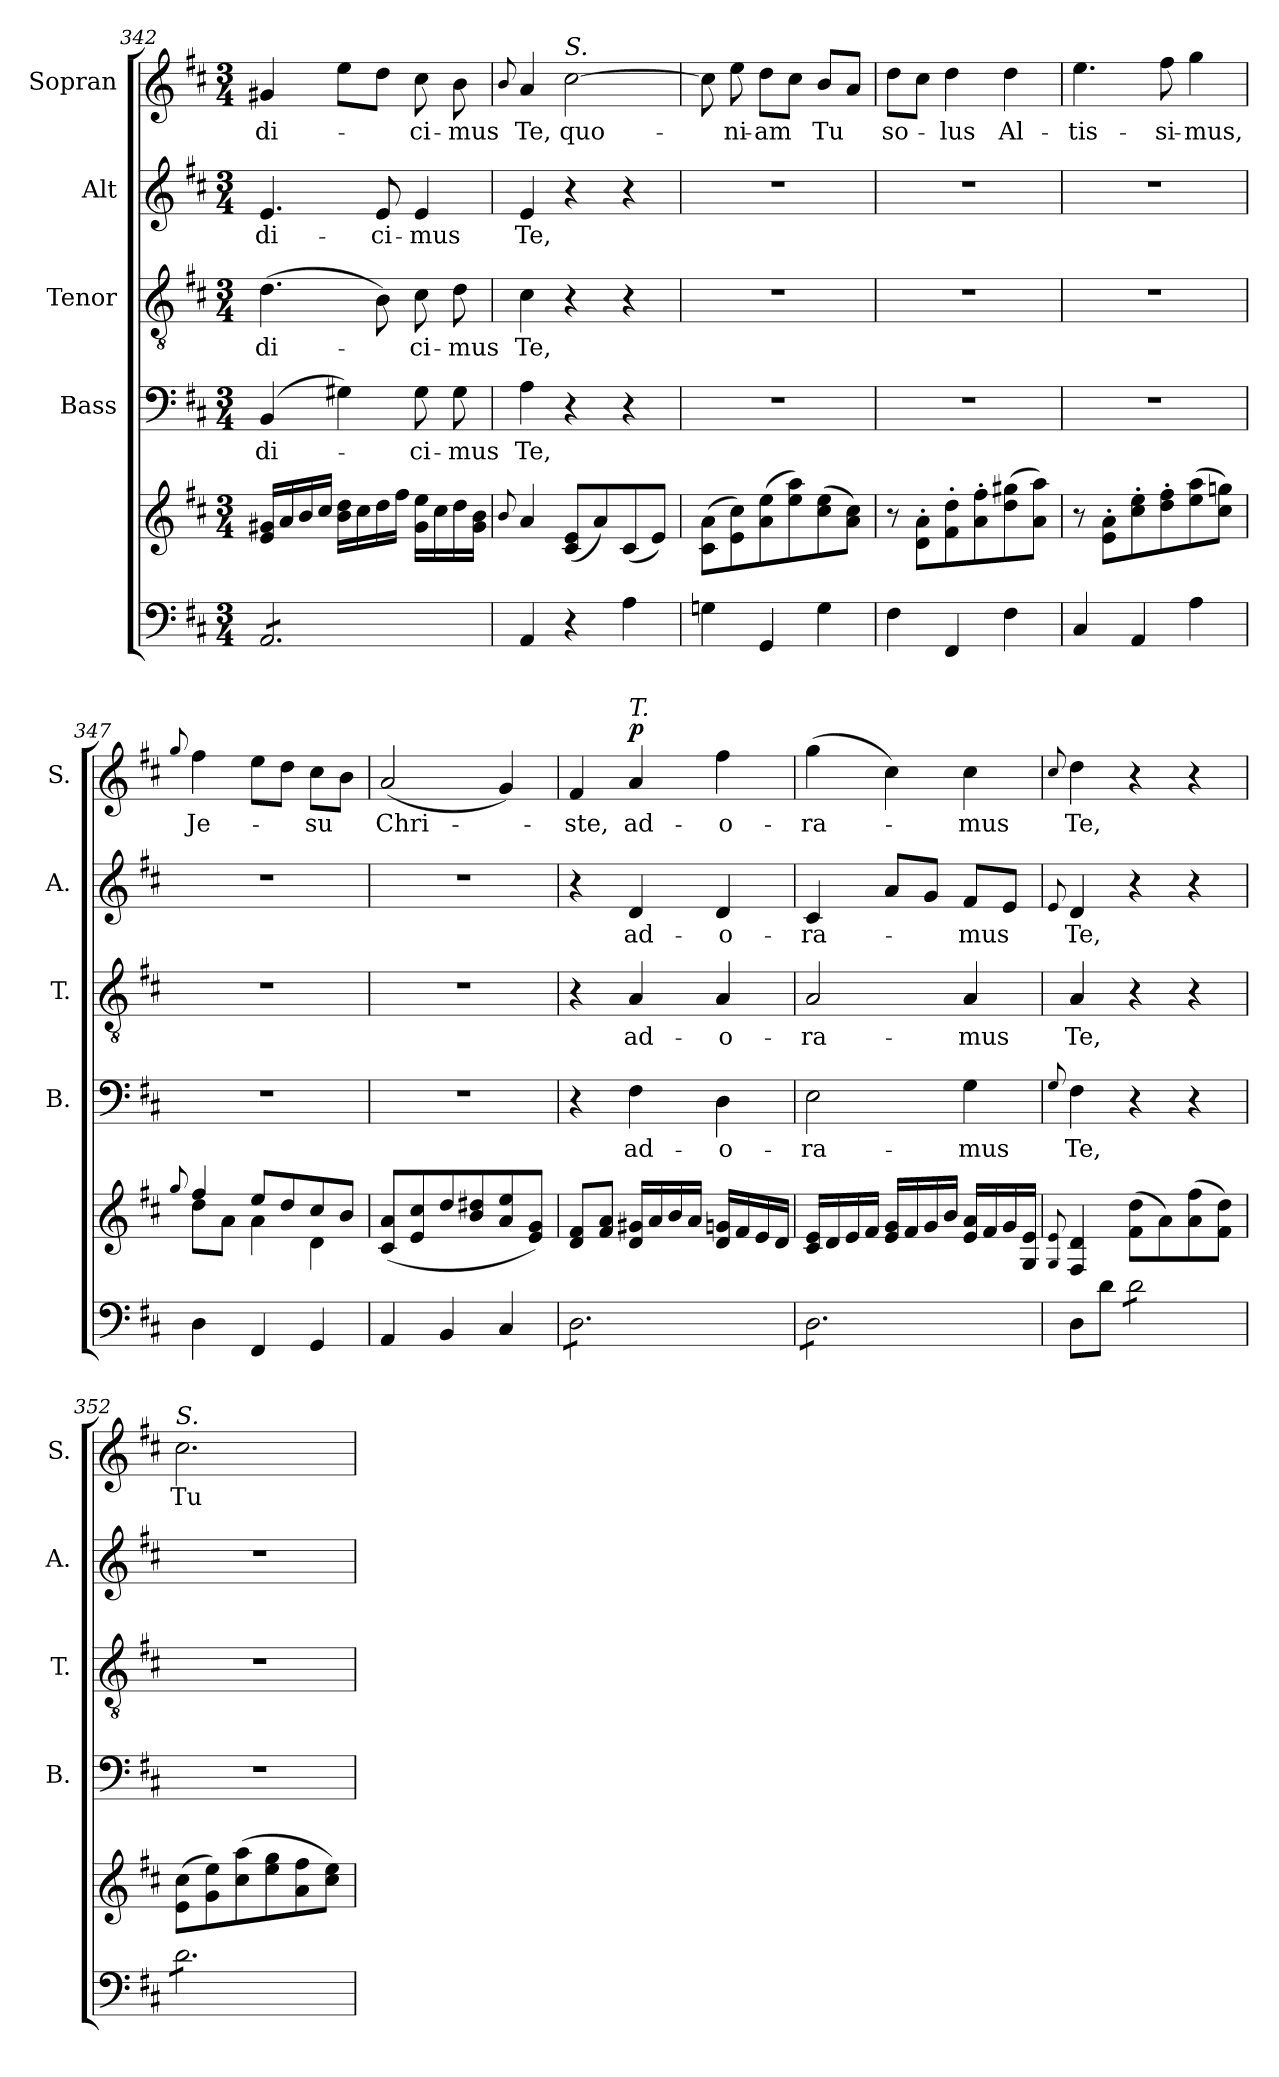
**kern	**kern	**kern	**text	**kern	**text	**kern	**text	**kern	**text	**dynam
*part5	*part5	*part4	*part4	*part3	*part3	*part2	*part2	*part1	*part1	*part1
*staff6	*staff5	*staff4	*staff4	*staff3	*staff3	*staff2	*staff2	*staff1	*staff1	*staff1
*	*	*I"Bass	*	*I"Tenor	*	*I"Alt	*	*I"Sopran	*	*
*	*	*I'B.	*	*I'T.	*	*I'A.	*	*I'S.	*	*
*clefF4	*clefG2	*clefF4	*	*clefGv2	*	*clefG2	*	*clefG2	*	*
*k[f#c#]	*k[f#c#]	*k[f#c#]	*	*k[f#c#]	*	*k[f#c#]	*	*k[f#c#]	*	*
*D:	*D:	*D:	*	*D:	*	*D:	*	*D:	*	*
*M3/4	*M3/4	*M3/4	*	*M3/4	*	*M3/4	*	*M3/4	*	*
=342	=342	=342	=342	=342	=342	=342	=342	=342	=342	=342
!	!	!	!LO:LY:b	!	!LO:LY:b	!	!LO:LY:b	!	!LO:LY:b	!
*tremolo	*	*	*	*	*	*	*	*	*	*
8AA/L	16e/ 16g#X/LL	(4BB/	-di-	(>4.d\	-di-	4.e/	-di-	4g#X/	-di-	.
.	16a/	.	.	.	.	.	.	.	.	.
8AA/	16b/	.	.	.	.	.	.	.	.	.
.	16cc#/JJ	.	.	.	.	.	.	.	.	.
8AA/	16b\ 16dd\LL	4G#X\)	.	.	.	.	.	8ee\L	.	.
.	16cc#\	.	.	.	.	.	.	.	.	.
!	!	!	!	!	!	!	!LO:LY:b	!	!	!
8AA/	16dd\	.	.	8B\)	.	8e/	-ci-	8dd\J	.	.
.	16ff#\JJ	.	.	.	.	.	.	.	.	.
!	!	!	!LO:LY:b	!	!LO:LY:b	!	!LO:LY:b	!	!LO:LY:b	!
8AA/	16g#\ 16ee\LL	8G#\	-ci-	8c#\	-ci-	4e/	-mus	8cc#\	-ci-	.
.	16cc#\	.	.	.	.	.	.	.	.	.
!	!	!	!LO:LY:b	!	!LO:LY:b	!	!	!	!LO:LY:b	!
8AA/J	16dd\	8G#\	-mus	8d\	-mus	.	.	8b\	-mus	.
*Xtremolo	*	*	*	*	*	*	*	*	*	*
.	16g#\ 16b\JJ	.	.	.	.	.	.	.	.	.
=343	=343	=343	=343	=343	=343	=343	=343	=343	=343	=343
.	8qqb/	.	.	.	.	.	.	8qqb/	.	.
!	!	!	!LO:LY:b	!	!LO:LY:b	!	!LO:LY:b	!	!LO:LY:b	!
4AA/	4a/	4A\	Te,	4c#\	Te,	4e/	Te,	4a/	Te,	.
!	!	!	!	!	!	!	!	!LO:TX:a:i:t=S.	!	!
!	!	!	!	!	!	!	!	!	!LO:LY:b	!
4r	(<8c#/ 8e/L	4r	.	4r	.	4r	.	[2cc#\	quo-	.
.	8a/)	.	.	.	.	.	.	.	.	.
4A\	(<8c#/	4r	.	4r	.	4r	.	.	.	.
.	8e/J)	.	.	.	.	.	.	.	.	.
=344	=344	=344	=344	=344	=344	=344	=344	=344	=344	=344
4Gn\	(>8c#\ 8a\L	2.r	.	2.r	.	2.r	.	8cc#\]	.	.
!	!	!	!	!	!	!	!	!	!LO:LY:b	!
.	8e\ 8cc#\)	.	.	.	.	.	.	8ee\	-ni-	.
!	!	!	!	!	!	!	!	!	!LO:LY:b	!
4GG/	(>8a\ 8ee\	.	.	.	.	.	.	8dd\L	-am	.
.	8ee\ 8aa\)	.	.	.	.	.	.	8cc#\J	.	.
!	!	!	!	!	!	!	!	!	!LO:LY:b	!
4G\	(>8cc#\ 8ee\	.	.	.	.	.	.	8b/L	Tu	.
.	8a\ 8cc#\J)	.	.	.	.	.	.	8a/J	.	.
=345	=345	=345	=345	=345	=345	=345	=345	=345	=345	=345
!	!	!	!	!	!	!	!	!	!LO:LY:b	!
4F#\	8r	2.r	.	2.r	.	2.r	.	8dd\L	so-	.
.	8d\'> 8a\'>L	.	.	.	.	.	.	8cc#\J	.	.
!	!	!	!	!	!	!	!	!	!LO:LY:b	!
4FF#/	8f#\'> 8dd\'>	.	.	.	.	.	.	4dd\	-lus	.
.	8a\'> 8ff#\'>	.	.	.	.	.	.	.	.	.
!	!	!	!	!	!	!	!	!	!LO:LY:b	!
4F#\	(>8dd\ 8gg#X\	.	.	.	.	.	.	4dd\	Al-	.
.	8a\ 8aa\J)	.	.	.	.	.	.	.	.	.
!!LO:LB:g=z
=346	=346	=346	=346	=346	=346	=346	=346	=346	=346	=346
!	!	!	!	!	!	!	!	!	!LO:LY:b	!
4C#/	8r	2.r	.	2.r	.	2.r	.	4.ee\	-tis-	.
.	8e\'> 8a\'>L	.	.	.	.	.	.	.	.	.
4AA/	8cc#\'> 8ee\'>	.	.	.	.	.	.	.	.	.
!	!	!	!	!	!	!	!	!	!LO:LY:b	!
.	8dd\'> 8ff#\'>	.	.	.	.	.	.	8ff#\	-si-	.
!	!	!	!	!	!	!	!	!	!LO:LY:b	!
4A\	(>8ee\ 8aa\	.	.	.	.	.	.	4gg\	-mus,	.
.	8cc#\ 8ggn\J)	.	.	.	.	.	.	.	.	.
=347	=347	=347	=347	=347	=347	=347	=347	=347	=347	=347
.	8qqgg/	.	.	.	.	.	.	8qqgg/	.	.
*	*^	*	*	*	*	*	*	*	*	*
!	!	!	!	!	!	!	!	!	!	!LO:LY:b	!
4D\	4ff#/	8dd\L	2.r	.	2.r	.	2.r	.	4ff#\	Je-	.
.	.	8a\J	.	.	.	.	.	.	.	.	.
4FF#/	8ee/L	4a\	.	.	.	.	.	.	8ee\L	.	.
.	8dd/	.	.	.	.	.	.	.	8dd\J	.	.
!	!	!	!	!	!	!	!	!	!	!LO:LY:b	!
4GG/	8cc#/	4d\	.	.	.	.	.	.	8cc#\L	-su	.
.	8b/J	.	.	.	.	.	.	.	8b\J	.	.
*	*v	*v	*	*	*	*	*	*	*	*	*
=348	=348	=348	=348	=348	=348	=348	=348	=348	=348	=348
!	!	!	!	!	!	!	!	!	!LO:LY:b	!
4AA/	(<8c#/ 8a/L	2.r	.	2.r	.	2.r	.	(<2a/	Chri-	.
.	8e/ 8cc#/	.	.	.	.	.	.	.	.	.
4BB/	8dd/	.	.	.	.	.	.	.	.	.
.	8b/ 8dd#X/	.	.	.	.	.	.	.	.	.
4C#/	8a/ 8ee/	.	.	.	.	.	.	4g/)	.	.
.	8e/ 8g/J)	.	.	.	.	.	.	.	.	.
=349	=349	=349	=349	=349	=349	=349	=349	=349	=349	=349
!	!	!	!	!	!	!	!	!	!LO:LY:b	!
*tremolo	*	*	*	*	*	*	*	*	*	*
8D\L	8d/ 8f#/L	4r	.	4r	.	4r	.	4f#/	-ste,	.
8D\	8f#/ 8a/J	.	.	.	.	.	.	.	.	.
!	!	!	!	!	!	!	!	!LO:TX:a:i:t=T.	!	!
!	!	!	!LO:LY:b	!	!LO:LY:b	!	!LO:LY:b	!	!LO:LY:b	!LO:DY:a
8D\	16d/ 16g#X/LL	4F#\	ad-	4A/	ad-	4d/	ad-	4a/	ad-	p
.	16a/	.	.	.	.	.	.	.	.	.
8D\	16b/	.	.	.	.	.	.	.	.	.
.	16a/JJ	.	.	.	.	.	.	.	.	.
!	!	!	!LO:LY:b	!	!LO:LY:b	!	!LO:LY:b	!	!LO:LY:b	!
8D\	16d/ 16gn/LL	4D\	-o-	4A/	-o-	4d/	-o-	4ff#\	-o-	.
.	16f#/	.	.	.	.	.	.	.	.	.
8D\J	16e/	.	.	.	.	.	.	.	.	.
.	16d/JJ	.	.	.	.	.	.	.	.	.
=350	=350	=350	=350	=350	=350	=350	=350	=350	=350	=350
!	!	!	!LO:LY:b	!	!LO:LY:b	!	!LO:LY:b	!	!LO:LY:b	!
8D\L	16c#/ 16e/LL	2E\	-ra-	2A/	-ra-	4c#/	-ra-	(>4gg\	-ra-	.
.	16d/	.	.	.	.	.	.	.	.	.
8D\	16e/	.	.	.	.	.	.	.	.	.
.	16f#/JJ	.	.	.	.	.	.	.	.	.
8D\	16e/ 16g/LL	.	.	.	.	8a/L	.	4cc#\)	.	.
.	16f#/	.	.	.	.	.	.	.	.	.
8D\	16g/	.	.	.	.	8g/J	.	.	.	.
.	16b/JJ	.	.	.	.	.	.	.	.	.
!	!	!	!LO:LY:b	!	!LO:LY:b	!	!LO:LY:b	!	!LO:LY:b	!
8D\	16e/ 16a/LL	4G\	-mus	4A/	-mus	8f#/L	-mus	4cc#\	-mus	.
.	16f#/	.	.	.	.	.	.	.	.	.
8D\J	16g/	.	.	.	.	8e/J	.	.	.	.
*Xtremolo	*	*	*	*	*	*	*	*	*	*
.	16G/ 16e/JJ	.	.	.	.	.	.	.	.	.
=351	=351	=351	=351	=351	=351	=351	=351	=351	=351	=351
.	8qqG/ 8qqe/	8qqG/	.	.	.	8qqe/	.	8qqcc#/	.	.
!	!	!	!LO:LY:b	!	!LO:LY:b	!	!LO:LY:b	!	!LO:LY:b	!
8D\L	4F#/ 4d/	4F#\	Te,	4A/	Te,	4d/	Te,	4dd\	Te,	.
8d\J	.	.	.	.	.	.	.	.	.	.
*tremolo	*	*	*	*	*	*	*	*	*	*
8d\L	(>8f#\ 8dd\L	4r	.	4r	.	4r	.	4r	.	.
8d\	8a\)	.	.	.	.	.	.	.	.	.
8d\	(>8a\ 8ff#\	4r	.	4r	.	4r	.	4r	.	.
8d\J	8f#\ 8dd\J)	.	.	.	.	.	.	.	.	.
!!LO:PB:g=z
=352	=352	=352	=352	=352	=352	=352	=352	=352	=352	=352
!	!	!	!	!	!	!	!	!LO:TX:a:i:t=S.	!	!
!	!	!	!	!	!	!	!	!	!LO:LY:b	!
8d\L	(>8e\ 8cc#\L	2.r	.	2.r	.	2.r	.	2.cc#\	Tu	.
8d\	8g\ 8ee\)	.	.	.	.	.	.	.	.	.
8d\	(>8cc#\ 8aa\	.	.	.	.	.	.	.	.	.
8d\	8ee\ 8gg\	.	.	.	.	.	.	.	.	.
8d\	8a\ 8ff#\	.	.	.	.	.	.	.	.	.
8d\J	8cc#\ 8ee\J)	.	.	.	.	.	.	.	.	.
*Xtremolo	*	*	*	*	*	*	*	*	*	*
=	=	=	=	=	=	=	=	=	=	=
*-	*-	*-	*-	*-	*-	*-	*-	*-	*-	*-
